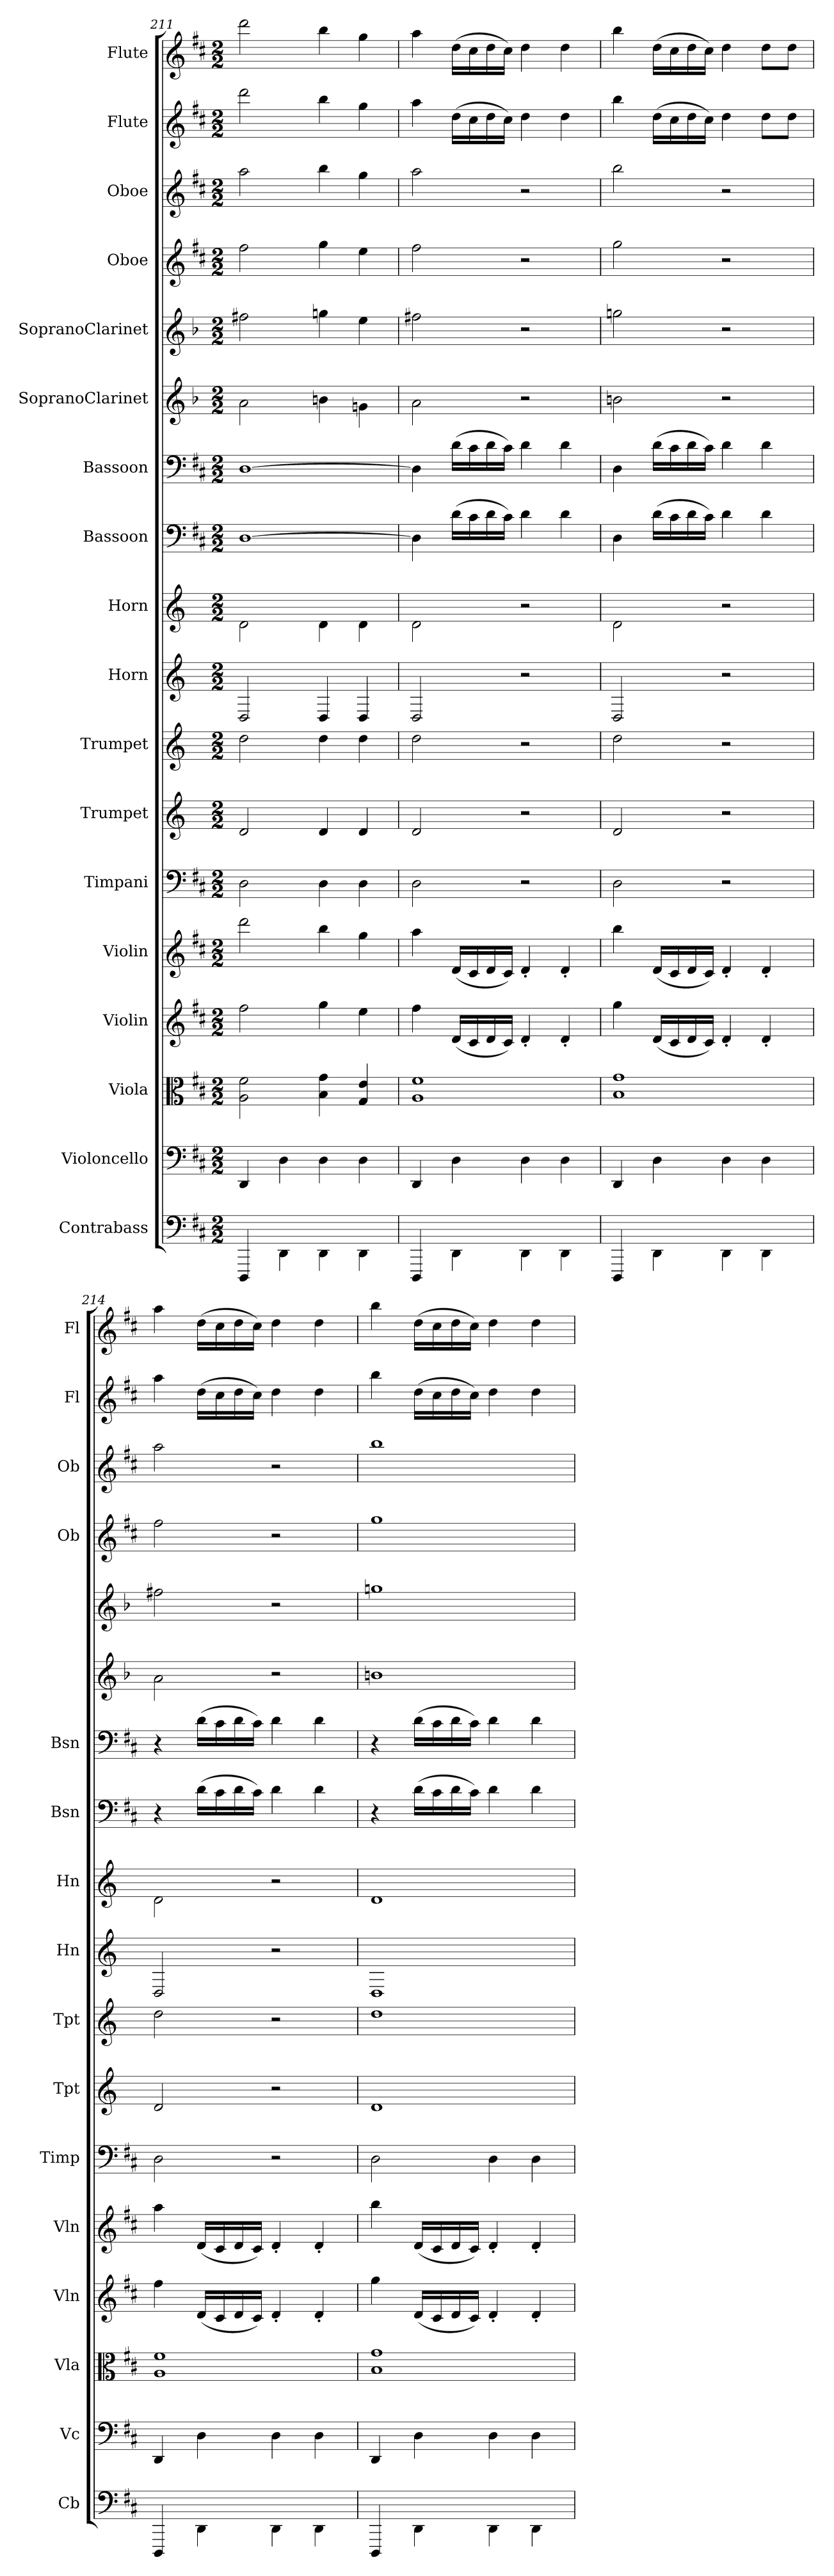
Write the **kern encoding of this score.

**kern	**kern	**kern	**kern	**kern	**kern	**kern	**kern	**kern	**kern	**kern	**kern	**kern	**kern	**kern	**kern	**kern	**kern
*part18	*part17	*part16	*part15	*part14	*part13	*part12	*part11	*part10	*part9	*part8	*part7	*part6	*part5	*part4	*part3	*part2	*part1
*staff18	*staff17	*staff16	*staff15	*staff14	*staff13	*staff12	*staff11	*staff10	*staff9	*staff8	*staff7	*staff6	*staff5	*staff4	*staff3	*staff2	*staff1
*I"Contrabass	*I"Violoncello	*I"Viola	*I"Violin	*I"Violin	*I"Timpani	*I"Trumpet	*I"Trumpet	*I"Horn	*I"Horn	*I"Bassoon	*I"Bassoon	*I"SopranoClarinet	*I"SopranoClarinet	*I"Oboe	*I"Oboe	*I"Flute	*I"Flute
*I'Cb	*I'Vc	*I'Vla	*I'Vln	*I'Vln	*I'Timp	*I'Tpt	*I'Tpt	*I'Hn	*I'Hn	*I'Bsn	*I'Bsn	*	*	*I'Ob	*I'Ob	*I'Fl	*I'Fl
*clefF4	*clefF4	*clefC3	*clefG2	*clefG2	*clefF4	*clefG2	*clefG2	*clefG2	*clefG2	*clefF4	*clefF4	*clefG2	*clefG2	*clefG2	*clefG2	*clefG2	*clefG2
*k[f#c#]	*k[f#c#]	*k[f#c#]	*k[f#c#]	*k[f#c#]	*k[f#c#]	*k[]	*k[]	*k[]	*k[]	*k[f#c#]	*k[f#c#]	*k[b-]	*k[b-]	*k[f#c#]	*k[f#c#]	*k[f#c#]	*k[f#c#]
*M2/2	*M2/2	*M2/2	*M2/2	*M2/2	*M2/2	*M2/2	*M2/2	*M2/2	*M2/2	*M2/2	*M2/2	*M2/2	*M2/2	*M2/2	*M2/2	*M2/2	*M2/2
=211	=211	=211	=211	=211	=211	=211	=211	=211	=211	=211	=211	=211	=211	=211	=211	=211	=211
4DDD/	4DD/	2A\ 2f#\	2ff#\	2ddd\	2D\	2d/	2dd\	2D/	2d\	[1D\	[1D\	2a\	2ff#X\	2ff#\	2aa\	2ddd\	2ddd\
4DD\	4D\	.	.	.	.	.	.	.	.	.	.	.	.	.	.	.	.
4DD\	4D\	4B\ 4g\	4gg\	4bb\	4D\	4d/	4dd\	4D/	4d\	.	.	4bn\	4ggn\	4gg\	4bb\	4bb\	4bb\
4DD\	4D\	4G/ 4e/	4ee\	4gg\	4D\	4d/	4dd\	4D/	4d\	.	.	4gn\	4ee\	4ee\	4gg\	4gg\	4gg\
=212	=212	=212	=212	=212	=212	=212	=212	=212	=212	=212	=212	=212	=212	=212	=212	=212	=212
4DDD/	4DD/	1A\ 1f#\	4ff#\	4aa\	2D\	2d/	2dd\	2D/	2d\	4D\]	4D\]	2a\	2ff#X\	2ff#\	2aa\	4aa\	4aa\
4DD\	4D\	.	(16d/LL	(16d/LL	.	.	.	.	.	(16d\LL	(16d\LL	.	.	.	.	(16dd\LL	(16dd\LL
.	.	.	16c#/	16c#/	.	.	.	.	.	16c#\	16c#\	.	.	.	.	16cc#\	16cc#\
.	.	.	16d/	16d/	.	.	.	.	.	16d\	16d\	.	.	.	.	16dd\	16dd\
.	.	.	16c#/JJ)	16c#/JJ)	.	.	.	.	.	16c#\JJ)	16c#\JJ)	.	.	.	.	16cc#\JJ)	16cc#\JJ)
4DD\	4D\	.	4d'/	4d'/	2r	2r	2r	2r	2r	4d\	4d\	2r	2r	2r	2r	4dd\	4dd\
4DD\	4D\	.	4d'/	4d'/	.	.	.	.	.	4d\	4d\	.	.	.	.	4dd\	4dd\
=213	=213	=213	=213	=213	=213	=213	=213	=213	=213	=213	=213	=213	=213	=213	=213	=213	=213
4DDD/	4DD/	1B\ 1g\	4gg\	4bb\	2D\	2d/	2dd\	2D/	2d\	4D\	4D\	2bn\	2ggn\	2gg\	2bb\	4bb\	4bb\
4DD\	4D\	.	(16d/LL	(16d/LL	.	.	.	.	.	(16d\LL	(16d\LL	.	.	.	.	(16dd\LL	(16dd\LL
.	.	.	16c#/	16c#/	.	.	.	.	.	16c#\	16c#\	.	.	.	.	16cc#\	16cc#\
.	.	.	16d/	16d/	.	.	.	.	.	16d\	16d\	.	.	.	.	16dd\	16dd\
.	.	.	16c#/JJ)	16c#/JJ)	.	.	.	.	.	16c#\JJ)	16c#\JJ)	.	.	.	.	16cc#\JJ)	16cc#\JJ)
4DD\	4D\	.	4d'/	4d'/	2r	2r	2r	2r	2r	4d\	4d\	2r	2r	2r	2r	4dd\	4dd\
4DD\	4D\	.	4d'/	4d'/	.	.	.	.	.	4d\	4d\	.	.	.	.	8dd\L	8dd\L
.	.	.	.	.	.	.	.	.	.	.	.	.	.	.	.	8dd\J	8dd\J
=214	=214	=214	=214	=214	=214	=214	=214	=214	=214	=214	=214	=214	=214	=214	=214	=214	=214
4DDD/	4DD/	1A\ 1f#\	4ff#\	4aa\	2D\	2d/	2dd\	2D/	2d\	4r	4r	2a\	2ff#X\	2ff#\	2aa\	4aa\	4aa\
4DD\	4D\	.	(16d/LL	(16d/LL	.	.	.	.	.	(16d\LL	(16d\LL	.	.	.	.	(16dd\LL	(16dd\LL
.	.	.	16c#/	16c#/	.	.	.	.	.	16c#\	16c#\	.	.	.	.	16cc#\	16cc#\
.	.	.	16d/	16d/	.	.	.	.	.	16d\	16d\	.	.	.	.	16dd\	16dd\
.	.	.	16c#/JJ)	16c#/JJ)	.	.	.	.	.	16c#\JJ)	16c#\JJ)	.	.	.	.	16cc#\JJ)	16cc#\JJ)
4DD\	4D\	.	4d'/	4d'/	2r	2r	2r	2r	2r	4d\	4d\	2r	2r	2r	2r	4dd\	4dd\
4DD\	4D\	.	4d'/	4d'/	.	.	.	.	.	4d\	4d\	.	.	.	.	4dd\	4dd\
=215	=215	=215	=215	=215	=215	=215	=215	=215	=215	=215	=215	=215	=215	=215	=215	=215	=215
4DDD/	4DD/	1B\ 1g\	4gg\	4bb\	2D\	1d/	1dd\	1D/	1d\	4r	4r	1bn\	1ggn\	1gg\	1bb\	4bb\	4bb\
4DD\	4D\	.	(16d/LL	(16d/LL	.	.	.	.	.	(16d\LL	(16d\LL	.	.	.	.	(16dd\LL	(16dd\LL
.	.	.	16c#/	16c#/	.	.	.	.	.	16c#\	16c#\	.	.	.	.	16cc#\	16cc#\
.	.	.	16d/	16d/	.	.	.	.	.	16d\	16d\	.	.	.	.	16dd\	16dd\
.	.	.	16c#/JJ)	16c#/JJ)	.	.	.	.	.	16c#\JJ)	16c#\JJ)	.	.	.	.	16cc#\JJ)	16cc#\JJ)
4DD\	4D\	.	4d'/	4d'/	4D\	.	.	.	.	4d\	4d\	.	.	.	.	4dd\	4dd\
4DD\	4D\	.	4d'/	4d'/	4D\	.	.	.	.	4d\	4d\	.	.	.	.	4dd\	4dd\
=	=	=	=	=	=	=	=	=	=	=	=	=	=	=	=	=	=
*-	*-	*-	*-	*-	*-	*-	*-	*-	*-	*-	*-	*-	*-	*-	*-	*-	*-
